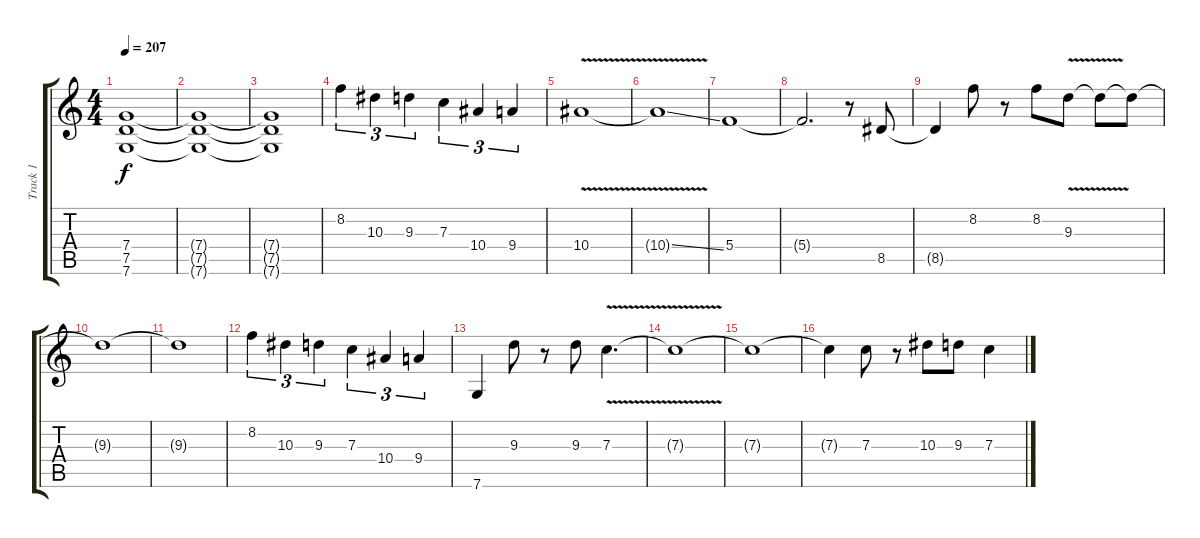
\track ("Track 1" "Track 1") {instrument distortionguitar}
\staff {score tabs}
\tuning (D4 A3 F3 C3 G2 C2) {hide}
\ts (4 4)
\tempo 207
\clef g2
\ks c
(7.4 7.5 7.6).1{dy f} |
(7.4{t} 7.5{t} 7.6{t}).1 |
(7.4{t} 7.5{t} 7.6{t}).1 |
8.2.4{tu (3 2)} 10.3.4{tu (3 2)} 9.3.4{tu (3 2)} 7.3.4{tu (3 2)} 10.4.4{tu (3 2)} 9.4.4{tu (3 2)} |
10.4{v}.1 |
10.4{v ss t}.1 |
5.4.1 |
5.4{t}.2{d} r.8 8.5.8 |
8.5{t}.4 8.2.8 r.8 8.2.8 9.3{v}.8 9.3{t}.8 9.3{t}.8 |
9.3{t}.1 |
9.3{t}.1 |
8.2.4{tu (3 2)} 10.3.4{tu (3 2)} 9.3.4{tu (3 2)} 7.3.4{tu (3 2)} 10.4.4{tu (3 2)} 9.4.4{tu (3 2)} |
7.6.4 9.3.8 r.8 9.3.8 7.3{v}.4{d} |
7.3{t}.1 |
7.3{t}.1 |
7.3{t}.4 7.3.8 r.8 10.3.8 9.3.8 7.3.4
